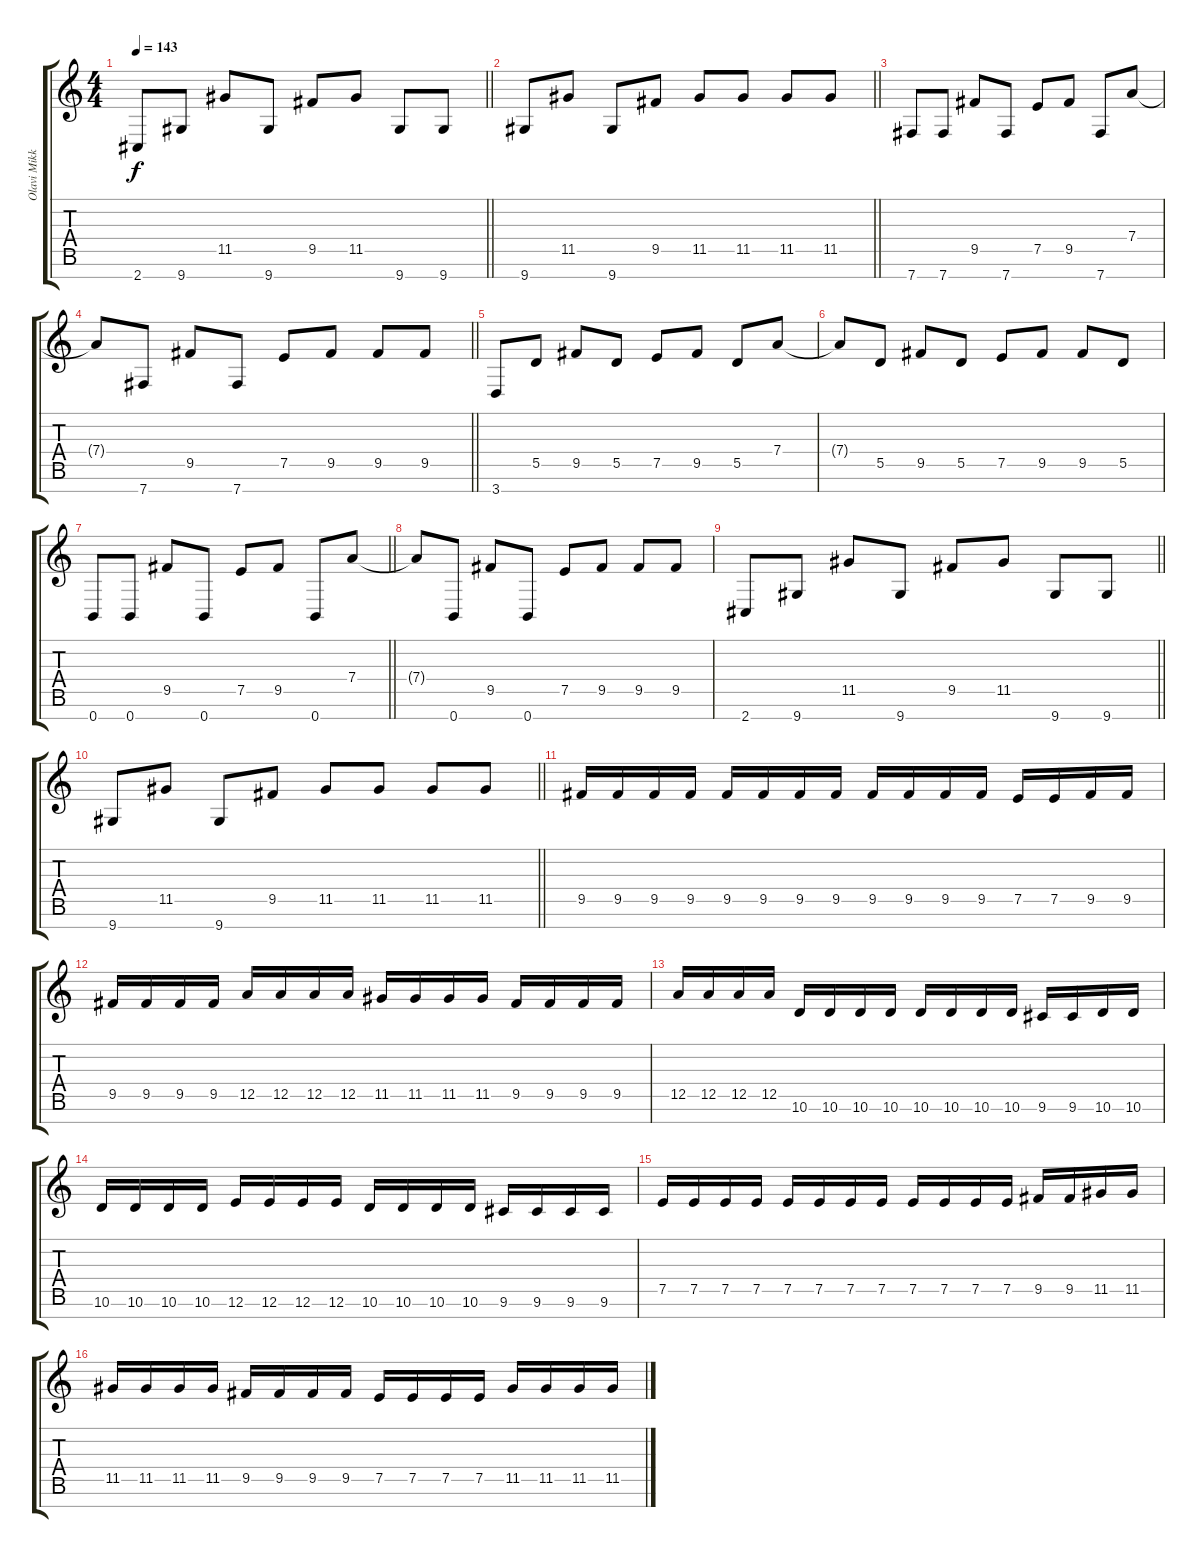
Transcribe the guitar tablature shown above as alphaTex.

\track ("Olavi Mikkonen" "Olavi Mikk") {instrument distortionguitar}
\staff {score tabs}
\tuning (E4 B3 Gb3 D3 A2 E2 B1) {hide}
\ts (4 4)
\tempo 143
\clef g2
\barLineRight lightlight
\ks c
2.7.8{dy f} 9.7.8 11.5.8 9.7.8 9.5.8 11.5.8 9.7.8 9.7.8 |
\barLineRight lightlight
9.7.8 11.5.8 9.7.8 9.5.8 11.5.8 11.5.8 11.5.8 11.5.8 |
7.7.8 7.7.8 9.5.8 7.7.8 7.5.8 9.5.8 7.7.8 7.4.8 |
\barLineRight lightlight
7.4{t}.8 7.7.8 9.5.8 7.7.8 7.5.8 9.5.8 9.5.8 9.5.8 |
3.7.8 5.5.8 9.5.8 5.5.8 7.5.8 9.5.8 5.5.8 7.4.8 |
7.4{t}.8 5.5.8 9.5.8 5.5.8 7.5.8 9.5.8 9.5.8 5.5.8 |
\barLineRight lightlight
0.7.8 0.7.8 9.5.8 0.7.8 7.5.8 9.5.8 0.7.8 7.4.8 |
7.4{t}.8 0.7.8 9.5.8 0.7.8 7.5.8 9.5.8 9.5.8 9.5.8 |
\barLineRight lightlight
2.7.8 9.7.8 11.5.8 9.7.8 9.5.8 11.5.8 9.7.8 9.7.8 |
\barLineRight lightlight
9.7.8 11.5.8 9.7.8 9.5.8 11.5.8 11.5.8 11.5.8 11.5.8 |
9.5.16 9.5.16 9.5.16 9.5.16 9.5.16 9.5.16 9.5.16 9.5.16 9.5.16 9.5.16 9.5.16 9.5.16 7.5.16 7.5.16 9.5.16 9.5.16 |
9.5.16 9.5.16 9.5.16 9.5.16 12.5.16 12.5.16 12.5.16 12.5.16 11.5.16 11.5.16 11.5.16 11.5.16 9.5.16 9.5.16 9.5.16 9.5.16 |
12.5.16 12.5.16 12.5.16 12.5.16 10.6.16 10.6.16 10.6.16 10.6.16 10.6.16 10.6.16 10.6.16 10.6.16 9.6.16 9.6.16 10.6.16 10.6.16 |
10.6.16 10.6.16 10.6.16 10.6.16 12.6.16 12.6.16 12.6.16 12.6.16 10.6.16 10.6.16 10.6.16 10.6.16 9.6.16 9.6.16 9.6.16 9.6.16 |
7.5.16 7.5.16 7.5.16 7.5.16 7.5.16 7.5.16 7.5.16 7.5.16 7.5.16 7.5.16 7.5.16 7.5.16 9.5.16 9.5.16 11.5.16 11.5.16 |
11.5.16 11.5.16 11.5.16 11.5.16 9.5.16 9.5.16 9.5.16 9.5.16 7.5.16 7.5.16 7.5.16 7.5.16 11.5.16 11.5.16 11.5.16 11.5.16
